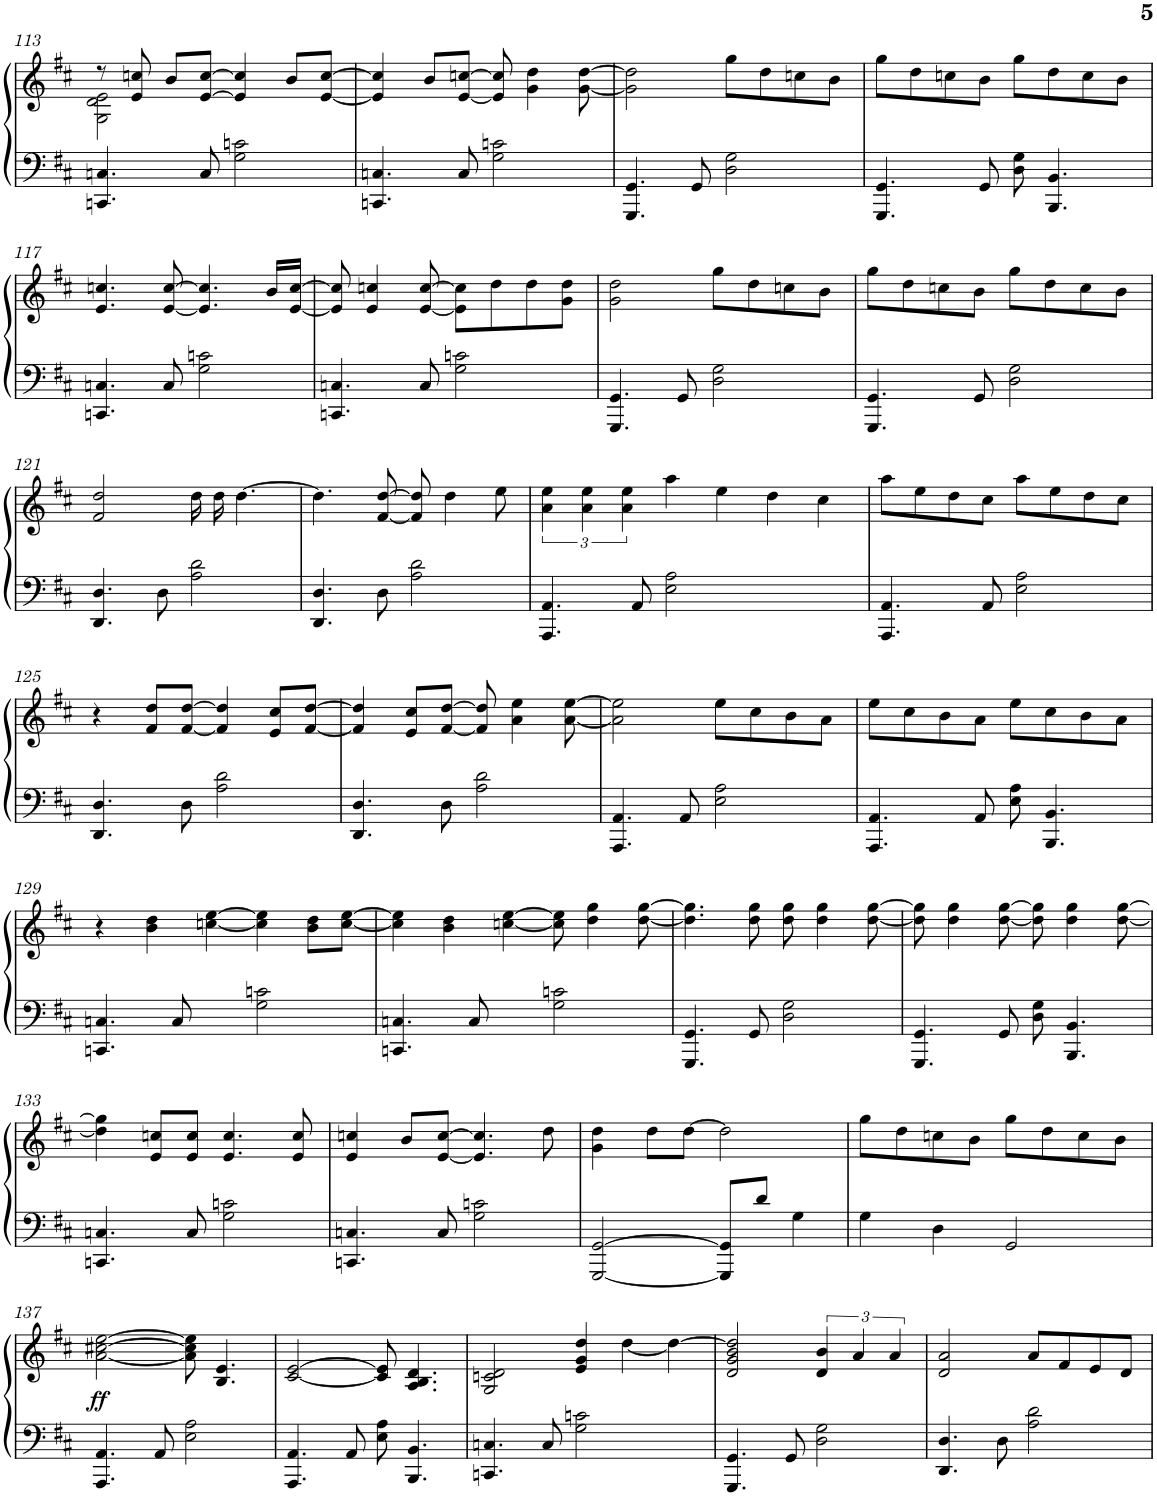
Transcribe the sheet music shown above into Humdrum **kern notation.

**kern	**kern	**dynam
*part1	*part1	*part1
*staff2	*staff1	*staff1/2
*I"Piano	*	*
*I'Pno	*	*
!!LO:PB:g=z
*clefF4	*clefG2	*
*k[f#c#]	*k[f#c#]	*
*M4/4	*M4/4	*
=113	=113	=113
*	*^	*
4.CCn/ 4.Cn/	8r	2G\ 2d\ 2e\	.
.	8e/ 8ccn/	.	.
.	8b/L	.	.
8C/	[>8e/ [>8cc/J	.	.
2G\ 2cn\	4e/] 4cc/]	2ryy	.
.	8b/L	.	.
.	[<8e/ [>8cc/J	.	.
*	*v	*v	*
=114	=114	=114
4.CCn/ 4.Cn/	4e/] 4cc/]	.
.	8b/L	.
8C/	[<8e/ [>8ccn/J	.
2G\ 2cn\	8e/] 8cc/]	.
.	4g\ 4dd\	.
.	[<8g\ [>8dd\	.
=115	=115	=115
4.GGG/ 4.GG/	2g\] 2dd\]	.
8GG/	.	.
2D\ 2G\	8gg\L	.
.	8dd\	.
.	8ccn\	.
.	8b\J	.
=116	=116	=116
4.GGG/ 4.GG/	8gg\L	.
.	8dd\	.
.	8ccn\	.
8GG/	8b\J	.
8D\ 8G\	8gg\L	.
4.BBB/ 4.BB/	8dd\	.
.	8cc\	.
.	8b\J	.
!!LO:LB:g=z
=117	=117	=117
4.CCn/ 4.Cn/	4.e/ 4.ccn/	.
8C/	[<8e/ [>8cc/	.
2G\ 2cn\	4.e/] 4.cc/]	.
.	16b/LL	.
.	[<16e/ [>16cc/JJ	.
=118	=118	=118
4.CCn/ 4.Cn/	8e/] 8cc/]	.
.	4e/ 4ccn/	.
8C/	[<8e/ [>8cc/	.
2G\ 2cn\	8e\] 8cc\]L	.
.	8dd\	.
.	8dd\	.
.	8g\ 8dd\J	.
=119	=119	=119
4.GGG/ 4.GG/	2g\ 2dd\	.
8GG/	.	.
2D\ 2G\	8gg\L	.
.	8dd\	.
.	8ccn\	.
.	8b\J	.
=120	=120	=120
4.GGG/ 4.GG/	8gg\L	.
.	8dd\	.
.	8ccn\	.
8GG/	8b\J	.
2D\ 2G\	8gg\L	.
.	8dd\	.
.	8cc\	.
.	8b\J	.
!!LO:LB:g=z
=121	=121	=121
4.DD/ 4.D/	2f#/ 2dd/	.
8D\	.	.
2A\ 2d\	16dd\	.
.	16dd\	.
.	[>4.dd\	.
=122	=122	=122
4.DD/ 4.D/	4.dd\]	.
8D\	[<8f#/ [>8dd/	.
2A\ 2d\	8f#/] 8dd/]	.
.	4dd\	.
.	8ee\	.
=123	=123	=123
4.AAA/ 4.AA/	6a\ 6ee\	.
.	6a\ 6ee\	.
.	6a\ 6ee\	.
8AA/	.	.
2E\ 2A\	4aa\	.
.	4ee\	.
2ryy	4dd\	.
.	4cc#\	.
=124	=124	=124
4.AAA/ 4.AA/	8aa\L	.
.	8ee\	.
.	8dd\	.
8AA/	8cc#\J	.
2E\ 2A\	8aa\L	.
.	8ee\	.
.	8dd\	.
.	8cc#\J	.
!!LO:LB:g=z
=125	=125	=125
4.DD/ 4.D/	4r	.
.	8f#/ 8dd/L	.
8D\	[<8f#/ [>8dd/J	.
2A\ 2d\	4f#/] 4dd/]	.
.	8e/ 8cc#/L	.
.	[<8f#/ [>8dd/J	.
=126	=126	=126
4.DD/ 4.D/	4f#/] 4dd/]	.
.	8e/ 8cc#/L	.
8D\	[<8f#/ [>8dd/J	.
2A\ 2d\	8f#/] 8dd/]	.
.	4a\ 4ee\	.
.	[<8a\ [>8ee\	.
=127	=127	=127
4.AAA/ 4.AA/	2a\] 2ee\]	.
8AA/	.	.
2E\ 2A\	8ee\L	.
.	8cc#\	.
.	8b\	.
.	8a\J	.
=128	=128	=128
4.AAA/ 4.AA/	8ee\L	.
.	8cc#\	.
.	8b\	.
8AA/	8a\J	.
8E\ 8A\	8ee\L	.
4.BBB/ 4.BB/	8cc#\	.
.	8b\	.
.	8a\J	.
!!LO:LB:g=z
=129	=129	=129
4.CCn/ 4.Cn/	4r	.
.	4b\ 4dd\	.
8C/	.	.
4ryy	[<4ccn\ [>4ee\	.
[4G\ [4cn\	4cc\] 4ee\]	.
4ryy	8b\ 8dd\L	.
.	[<8cc\ [>8ee\J	.
=130	=130	=130
4.CCn/ 4.Cn/	4cc\] 4ee\]	.
.	4b\ 4dd\	.
4G\] 4c\]	.	.
.	[<4ccn\ [>4ee\	.
8C/	.	.
4ryy	8cc\] 8ee\]	.
.	[8dd\ [8gg\	.
[4G\ [4cn\	8ryy	.
.	[<8dd\ [>8gg\	.
=131	=131	=131
4.GGG/ 4.GG/	4.dd\] 4.gg\]	.
4G\] 4c\]	8dd\] 8gg\]	.
.	8dd\ 8gg\	.
8GG/	8dd\ 8gg\	.
2D\ 2G\	4dd\ 4gg\	.
.	[<8dd\ [>8gg\	.
.	8ryy	.
=132	=132	=132
4.GGG/ 4.GG/	8dd\] 8gg\]	.
.	4dd\ 4gg\	.
8GG/	[<8dd\ [>8gg\	.
8D\ 8G\	8dd\] 8gg\]	.
4.BBB/ 4.BB/	4dd\ 4gg\	.
.	[8dd\ [8gg\	.
!!LO:LB:g=z
=133	=133	=133
4.CCn/ 4.Cn/	4dd\] 4gg\]	.
.	8e/ 8ccn/L	.
8C/	8e/ 8cc/J	.
2G\ 2cn\	4.e/ 4.cc/	.
.	8e/ 8cc/	.
=134	=134	=134
4.CCn/ 4.Cn/	4e/ 4ccn/	.
.	8b/L	.
8C/	[<8e/ [>8cc/J	.
2G\ 2cn\	4.e/] 4.cc/]	.
.	8dd\	.
=135	=135	=135
[<2GGG/ [>2GG/	4g\ 4dd\	.
.	8dd\L	.
.	[>8dd\J	.
8GGG/] 8GG/]L	2dd\]	.
8d/J	.	.
4G\	.	.
=136	=136	=136
4G\	8gg\L	.
.	8dd\	.
4D\	8ccn\	.
.	8b\J	.
2GG/	8gg\L	.
.	8dd\	.
.	8cc\	.
.	8b\J	.
!!LO:LB:g=z
=137	=137	=137
!	!	!LO:DY:b
4.AAA/ 4.AA/	[<2a\ [>2cc#X\ [>2ee\	ff
8AA/	.	.
2E\ 2A\	8a\] 8cc#\] 8ee\]	.
.	4.B/ 4.e/	.
=138	=138	=138
4.AAA/ 4.AA/	[<2c#/ [>2e/	.
8AA/	.	.
8E\ 8A\	8c#/] 8e/]	.
4.BBB/ 4.BB/	4.A/ 4.B/ 4.d/	.
=139	=139	=139
4.CCn/ 4.Cn/	2G/ 2cn/ 2d/	.
8C/	.	.
2G\ 2cn\	4e/ 4g/ 4dd/	.
.	[<4dd\	.
4ryy	4dd\_	.
=140	=140	=140
4.GGG/ 4.GG/	2d/ 2g/ 2b/ 2dd/]	.
8GG/	.	.
2D\ 2G\	6d/ 6b/	.
.	6a/	.
.	6a/	.
=141	=141	=141
4.DD/ 4.D/	2d/ 2a/	.
8D\	.	.
2A\ 2d\	8a/L	.
.	8f#/	.
.	8e/	.
.	8d/J	.
=	=	=
*-	*-	*-
